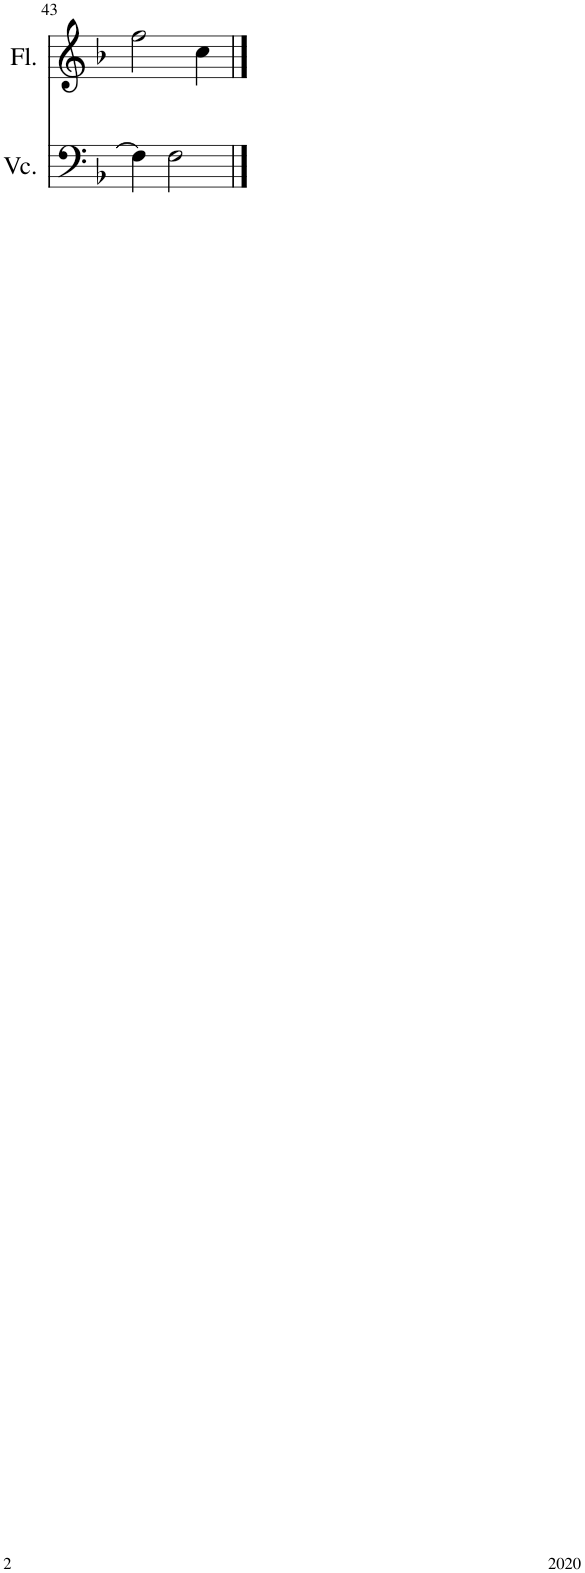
**kern	**kern
*part2	*part1
*staff2	*staff1
*I"Violoncello	*I"Flute
*I'Vc.	*I'Fl.
!!LO:PB:g=z
*clefF4	*clefG2
*k[b-]	*k[b-]
*M3/4	*M3/4
=43	=43
4F\]	2ff\
2F\	.
.	4cc\
==	==
*-	*-
